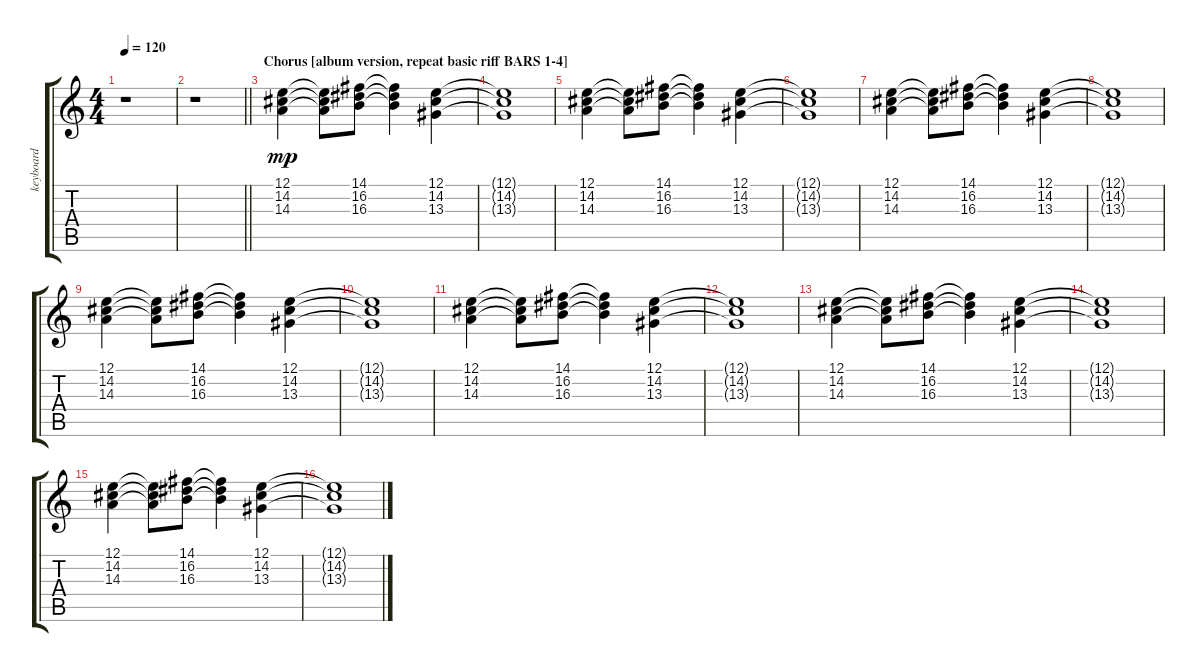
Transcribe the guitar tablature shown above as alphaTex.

\track ("keyboard" "keyboard") {instrument stringensemble1}
\staff {score tabs}
\tuning (E4 B3 G3 D3 A2 E2) {hide}
\ts (4 4)
\tempo 120
\clef g2
\ks c
r.1{dy mp} |
\barLineRight lightlight
r.1 |
\section ("" "Chorus [album version, repeat basic riff BARS 1-4]")
(12.1 14.2 14.3).4 (12.1{t} 14.2{t} 14.3{t}).8 (14.1 16.2 16.3).8 (14.1{t} 16.2{t} 16.3{t}).4 (12.1 14.2 13.3).4 |
(12.1{t} 14.2{t} 13.3{t}).1 |
(12.1 14.2 14.3).4 (12.1{t} 14.2{t} 14.3{t}).8 (14.1 16.2 16.3).8 (14.1{t} 16.2{t} 16.3{t}).4 (12.1 14.2 13.3).4 |
(12.1{t} 14.2{t} 13.3{t}).1 |
(12.1 14.2 14.3).4 (12.1{t} 14.2{t} 14.3{t}).8 (14.1 16.2 16.3).8 (14.1{t} 16.2{t} 16.3{t}).4 (12.1 14.2 13.3).4 |
(12.1{t} 14.2{t} 13.3{t}).1 |
(12.1 14.2 14.3).4 (12.1{t} 14.2{t} 14.3{t}).8 (14.1 16.2 16.3).8 (14.1{t} 16.2{t} 16.3{t}).4 (12.1 14.2 13.3).4 |
(12.1{t} 14.2{t} 13.3{t}).1 |
(12.1 14.2 14.3).4 (12.1{t} 14.2{t} 14.3{t}).8 (14.1 16.2 16.3).8 (14.1{t} 16.2{t} 16.3{t}).4 (12.1 14.2 13.3).4 |
(12.1{t} 14.2{t} 13.3{t}).1 |
(12.1 14.2 14.3).4 (12.1{t} 14.2{t} 14.3{t}).8 (14.1 16.2 16.3).8 (14.1{t} 16.2{t} 16.3{t}).4 (12.1 14.2 13.3).4 |
(12.1{t} 14.2{t} 13.3{t}).1 |
(12.1 14.2 14.3).4 (12.1{t} 14.2{t} 14.3{t}).8 (14.1 16.2 16.3).8 (14.1{t} 16.2{t} 16.3{t}).4 (12.1 14.2 13.3).4 |
(12.1{t} 14.2{t} 13.3{t}).1
